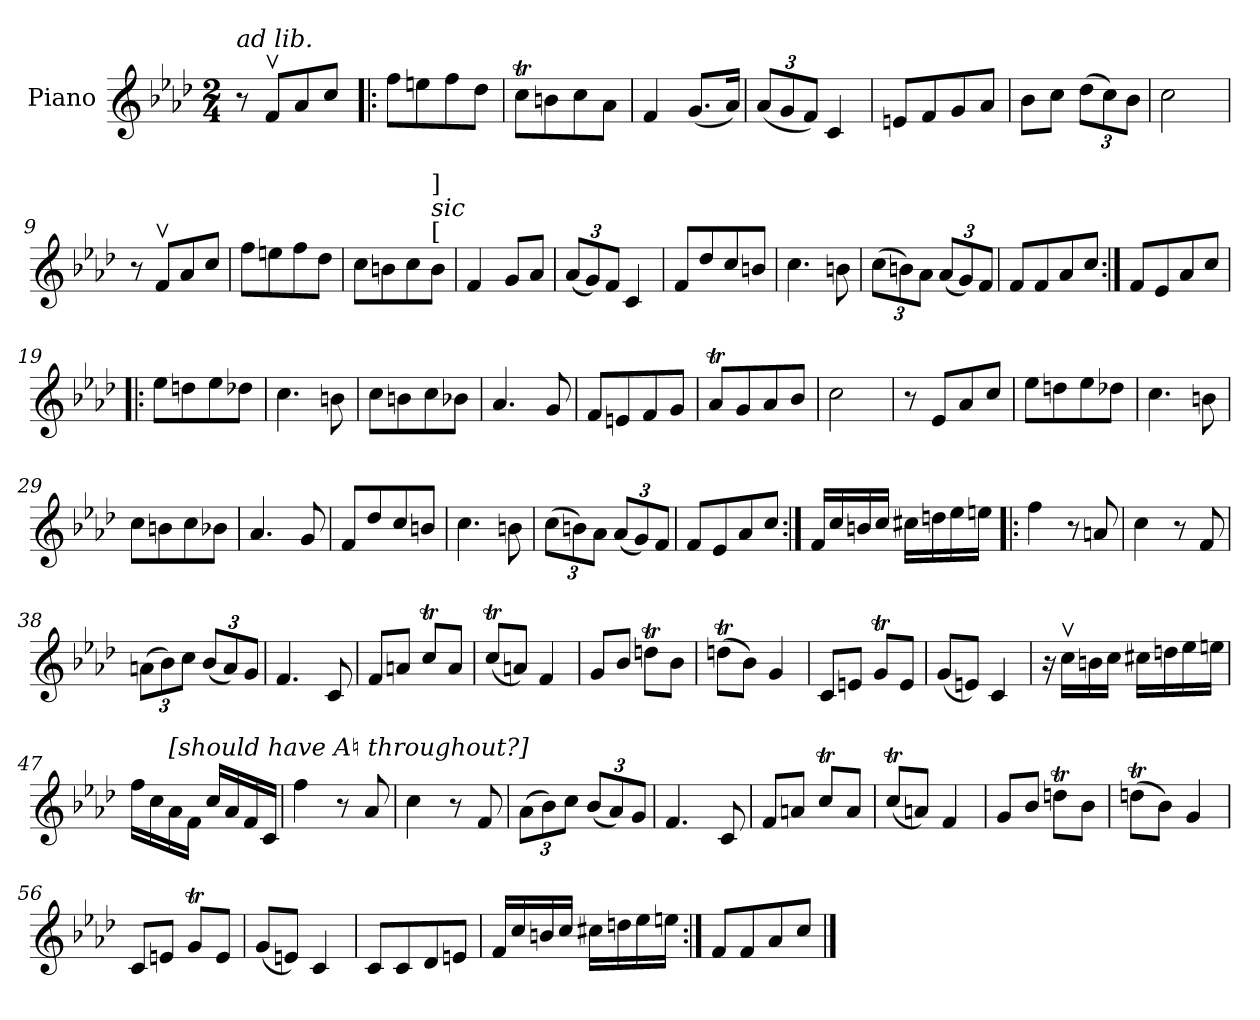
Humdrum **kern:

**kern
*part1
*staff1
*I"Piano
*I'Pno.
*clefG2
*k[b-e-a-d-]
*f:
*M2/4
=1
!LO:TX:a:i:t=ad lib.
8r
8fv/L
8a-/
8cc/J
=2!|:
8ff\L
8een\
8ff\
8dd-\J
=3
8cct\L
8bn\
8cc\
8a-\J
=4
4f/
(<8.g/L
16a-/Jk)
=5
*Xbrackettup
(<12a-/L
12g/
12f/J)
4c/
!!LO:LB:g=z
=6
8en/L
8f/
8g/
8a-/J
=7
8b-\L
8cc\J
(>12dd-\L
12cc\)
12b-\J
=8
2cc\
=9
8r
8fv/L
8a-/
8cc/J
=10
8ff\L
8een\
8ff\
8dd-\J
!!LO:LB:g=z
=11
8cc\L
8bn\
8cc\
!LO:TX:a:t=[
!LO:TX:a:i:t=sic
!LO:TX:a:t=]
8b\J
=12
4f/
8g/L
8a-/J
=13
(<12a-/L
12g/)
12f/J
4c/
=14
8f/L
8dd-/
8cc/
8bn/J
=15
4.cc\
8bn\
=16
(>12cc\L
12bn\)
12a-\J
(<12a-/L
12g/)
12f/J
!!LO:LB:g=z
=17
8f/L
8f/
8a-/
8cc/J
=18:|!
8f/L
8e-/
8a-/
8cc/J
=19!|:
8ee-\L
8ddn\
8ee-\
8dd-X\J
=20
4.cc\
8bn\
=21
8cc\L
8bn\
8cc\
8b-X\J
=22
4.a-/
8g/
!!LO:LB:g=z
=23
8f/L
8en/
8f/
8g/J
=24
8a-T/L
8g/
8a-/
8b-/J
=25
2cc\
=26
8r
8e-/L
8a-/
8cc/J
=27
8ee-\L
8ddn\
8ee-\
8dd-X\J
=28
4.cc\
8bn\
!!LO:LB:g=z
=29
8cc\L
8bn\
8cc\
8b-X\J
=30
4.a-/
8g/
=31
8f/L
8dd-/
8cc/
8bn/J
=32
4.cc\
8bn\
=33
(>12cc\L
12bn\)
12a-\J
(<12a-/L
12g/)
12f/J
=34
8f/L
8e-/
8a-/
8cc/J
!!LO:LB:g=z
=35:|!
16f/LL
16cc/
16bn/
16cc/JJ
16cc#X\LL
16ddn\
16ee-\
16een\JJ
=36!|:
4ff\
8r
8an/
=37
4cc\
8r
8f/
=38
(>12an\L
12b-\)
12cc\J
(<12b-/L
12a/)
12g/J
!!LO:LB:g=z
=39
4.f/
8c/
=40
8f/L
8an/J
8cct/L
8a/J
=41
(<8cct/L
8an/J)
4f/
=42
8g/L
8b-/J
8ddnt\L
8b-\J
=43
(>8ddnt\L
8b-\J)
4g/
=44
8c/L
8en/J
8gt/L
8e/J
=45
(<8g/L
8en/J)
4c/
!!LO:LB:g=z
=46
16r
16ccv\LL
16bn\
16cc\JJ
16cc#X\LL
16ddn\
16ee-\
16een\JJ
=47
16ff\LL
16cc\
!LO:TX:a:t=[should have A♮ throughout?]
16a-\
16f\JJ
16cc/LL
16a-/
16f/
16c/JJ
=48
4ff\
8r
8a-/
=49
4cc\
8r
8f/
!!LO:LB:g=z
=50
(>12a-\L
12b-\)
12cc\J
(<12b-/L
12a-/)
12g/J
=51
4.f/
8c/
=52
8f/L
8an/J
8cct/L
8a/J
=53
(<8cct/L
8an/J)
4f/
=54
8g/L
8b-/J
8ddnt\L
8b-\J
=55
(>8ddnt\L
8b-\J)
4g/
!!LO:PB:g=z
=56
8c/L
8en/J
8gt/L
8e/J
=57
(<8g/L
8en/J)
4c/
=58
8c/L
8c/
8d-/
8en/J
=59
16f/LL
16cc/
16bn/
16cc/JJ
16cc#X\LL
16ddn\
16ee-\
16een\JJ
=60:|!
8f/L
8f/
8a-/
8cc/J
==
*-
